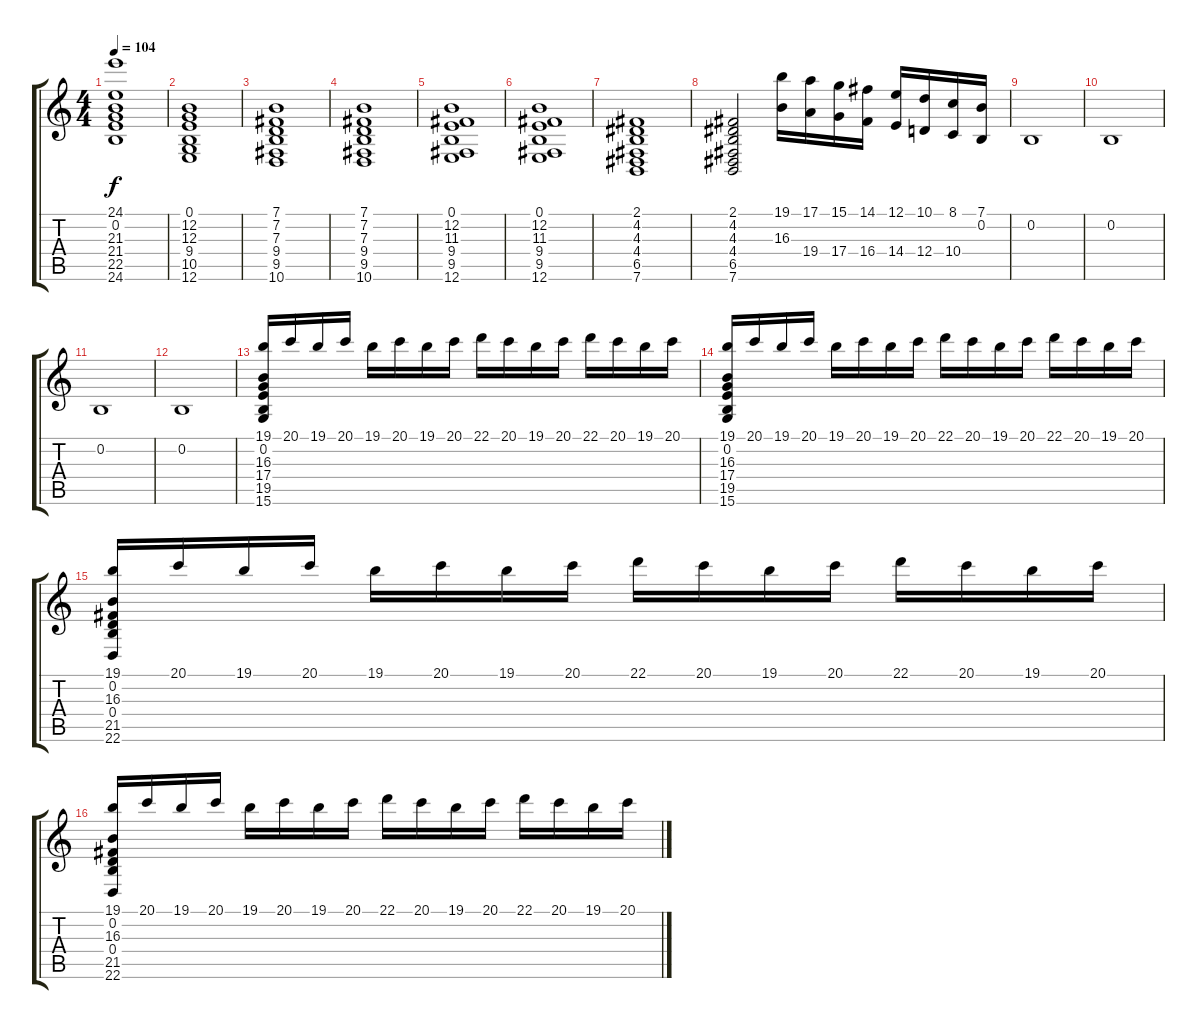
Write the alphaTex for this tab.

\track "" {instrument stringensemble2}
\staff {score tabs}
\tuning (E4 B3 G3 D3 A2 E2) {hide}
\ts (4 4)
\tempo 104
\clef g2
\ks c
(24.1 0.2 21.3 21.4 22.5 24.6).1{dy f} |
(0.1 12.2 12.3 9.4 10.5 12.6).1 |
(7.1 7.2 7.3 9.4 9.5 10.6).1 |
(7.1 7.2 7.3 9.4 9.5 10.6).1 |
(0.1 12.2 11.3 9.4 9.5 12.6).1 |
(0.1 12.2 11.3 9.4 9.5 12.6).1 |
(2.1 4.2 4.3 4.4 6.5 7.6).1 |
(2.1 4.2 4.3 4.4 6.5 7.6).2 (19.1 16.3).16 (17.1 19.4).16 (15.1 17.4).16 (14.1 16.4).16 (12.1 14.4).16 (10.1 12.4).16 (8.1 10.4).16 (7.1 0.2).16 |
0.2.1 |
0.2.1 |
0.2.1 |
0.2.1 |
(19.1 0.2 16.3 17.4 19.5 15.6).16 20.1.16 19.1.16 20.1.16 19.1.16 20.1.16 19.1.16 20.1.16 22.1.16 20.1.16 19.1.16 20.1.16 22.1.16 20.1.16 19.1.16 20.1.16 |
(19.1 0.2 16.3 17.4 19.5 15.6).16 20.1.16 19.1.16 20.1.16 19.1.16 20.1.16 19.1.16 20.1.16 22.1.16 20.1.16 19.1.16 20.1.16 22.1.16 20.1.16 19.1.16 20.1.16 |
(19.1 0.2 16.3 0.4 21.5 22.6).16 20.1.16 19.1.16 20.1.16 19.1.16 20.1.16 19.1.16 20.1.16 22.1.16 20.1.16 19.1.16 20.1.16 22.1.16 20.1.16 19.1.16 20.1.16 |
(19.1 0.2 16.3 0.4 21.5 22.6).16 20.1.16 19.1.16 20.1.16 19.1.16 20.1.16 19.1.16 20.1.16 22.1.16 20.1.16 19.1.16 20.1.16 22.1.16 20.1.16 19.1.16 20.1.16
